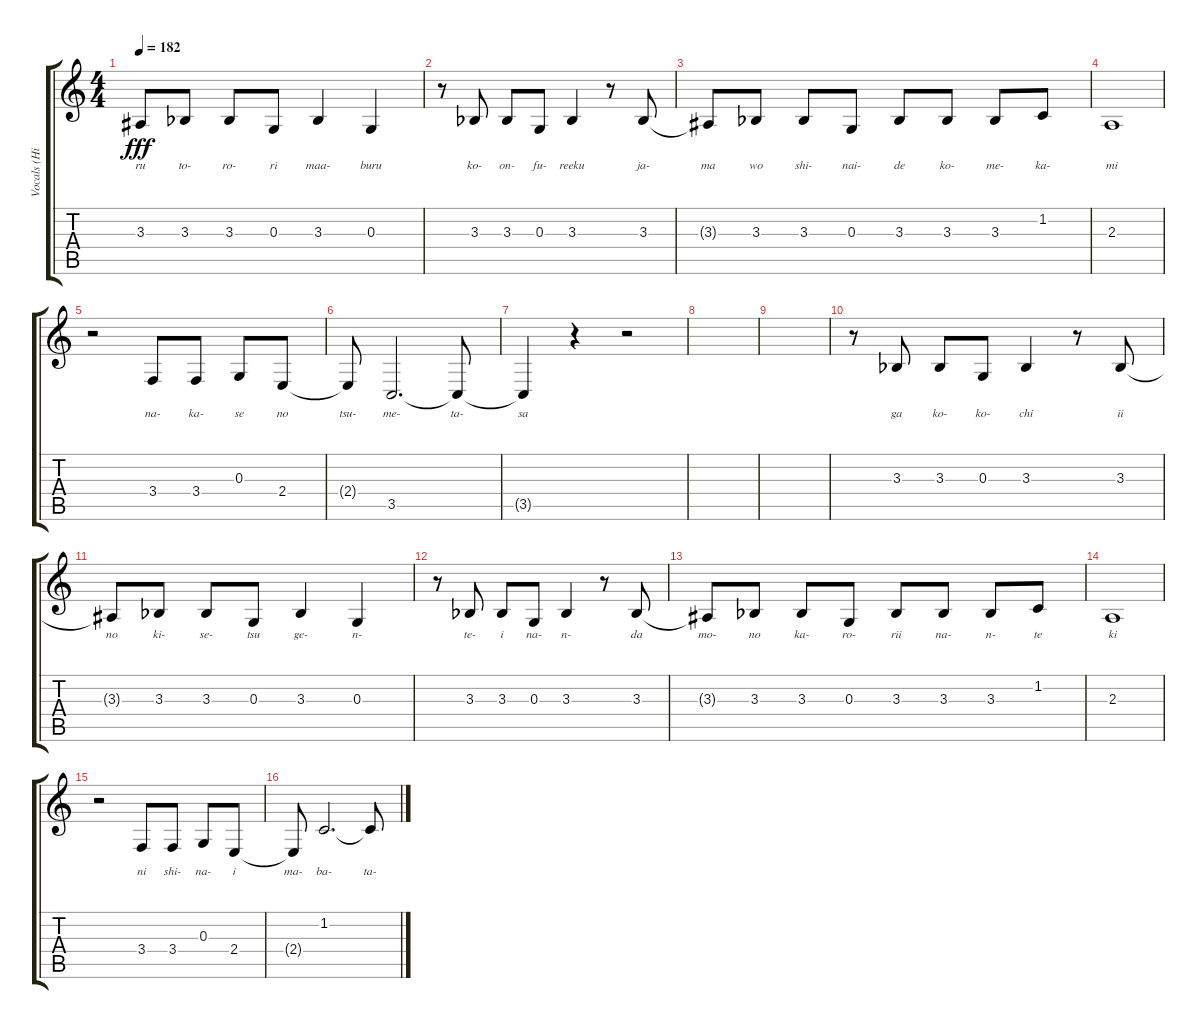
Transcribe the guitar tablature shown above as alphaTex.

\track ("Vocals (Hirasawa Yui)" "Vocals (Hi") {instrument altosax}
\staff {score tabs}
\tuning (E4 B3 G3 D3 A2 E2) {hide}
\ts (4 4)
\tempo 182
\clef g2
\ks c
3.3{t}.8{lyrics (0 "ru") lyrics (1 "") lyrics (2 "") lyrics (3 "") lyrics (4 "") dy fff} 3.3{acc b}.8{lyrics (0 "to-") lyrics (1 "") lyrics (2 "") lyrics (3 "") lyrics (4 "")} 3.3{acc b}.8{lyrics (0 "ro-") lyrics (1 "") lyrics (2 "") lyrics (3 "") lyrics (4 "")} 0.3.8{lyrics (0 "ri") lyrics (1 "") lyrics (2 "") lyrics (3 "") lyrics (4 "")} 3.3{acc b}.4{lyrics (0 "maa-") lyrics (1 "") lyrics (2 "") lyrics (3 "") lyrics (4 "")} 0.3.4{lyrics (0 "buru") lyrics (1 "") lyrics (2 "") lyrics (3 "") lyrics (4 "")} |
r.8 3.3{acc b}.8{lyrics (0 "ko-") lyrics (1 "") lyrics (2 "") lyrics (3 "") lyrics (4 "")} 3.3{acc b}.8{lyrics (0 "on-") lyrics (1 "") lyrics (2 "") lyrics (3 "") lyrics (4 "")} 0.3.8{lyrics (0 "fu-") lyrics (1 "") lyrics (2 "") lyrics (3 "") lyrics (4 "")} 3.3{acc b}.4{lyrics (0 "reeku") lyrics (1 "") lyrics (2 "") lyrics (3 "") lyrics (4 "")} r.8 3.3{acc b}.8{lyrics (0 "ja-") lyrics (1 "") lyrics (2 "") lyrics (3 "") lyrics (4 "")} |
3.3{t}.8{lyrics (0 "ma") lyrics (1 "") lyrics (2 "") lyrics (3 "") lyrics (4 "")} 3.3{acc b}.8{lyrics (0 "wo") lyrics (1 "") lyrics (2 "") lyrics (3 "") lyrics (4 "")} 3.3{acc b}.8{lyrics (0 "shi-") lyrics (1 "") lyrics (2 "") lyrics (3 "") lyrics (4 "")} 0.3.8{lyrics (0 "nai-") lyrics (1 "") lyrics (2 "") lyrics (3 "") lyrics (4 "")} 3.3{acc b}.8{lyrics (0 "de") lyrics (1 "") lyrics (2 "") lyrics (3 "") lyrics (4 "")} 3.3{acc b}.8{lyrics (0 "ko-") lyrics (1 "") lyrics (2 "") lyrics (3 "") lyrics (4 "")} 3.3{acc b}.8{lyrics (0 "me-") lyrics (1 "") lyrics (2 "") lyrics (3 "") lyrics (4 "")} 1.2.8{lyrics (0 "ka-") lyrics (1 "") lyrics (2 "") lyrics (3 "") lyrics (4 "")} |
2.3.1{lyrics (0 "mi") lyrics (1 "") lyrics (2 "") lyrics (3 "") lyrics (4 "")} |
r.2 3.4.8{lyrics (0 "na-") lyrics (1 "") lyrics (2 "") lyrics (3 "") lyrics (4 "")} 3.4.8{lyrics (0 "ka-") lyrics (1 "") lyrics (2 "") lyrics (3 "") lyrics (4 "")} 0.3.8{lyrics (0 "se") lyrics (1 "") lyrics (2 "") lyrics (3 "") lyrics (4 "")} 2.4.8{lyrics (0 "no") lyrics (1 "") lyrics (2 "") lyrics (3 "") lyrics (4 "")} |
2.4{t}.8{lyrics (0 "tsu-") lyrics (1 "") lyrics (2 "") lyrics (3 "") lyrics (4 "")} 3.5.2{d lyrics (0 "me-") lyrics (1 "") lyrics (2 "") lyrics (3 "") lyrics (4 "")} 3.5{t}.8{lyrics (0 "ta-") lyrics (1 "") lyrics (2 "") lyrics (3 "") lyrics (4 "")} |
3.5{t}.4{lyrics (0 "sa") lyrics (1 "") lyrics (2 "") lyrics (3 "") lyrics (4 "")} r.4 r.2 |
|
|
r.8 3.3{acc b}.8{lyrics (0 "ga") lyrics (1 "") lyrics (2 "") lyrics (3 "") lyrics (4 "")} 3.3{acc b}.8{lyrics (0 "ko-") lyrics (1 "") lyrics (2 "") lyrics (3 "") lyrics (4 "")} 0.3.8{lyrics (0 "ko-") lyrics (1 "") lyrics (2 "") lyrics (3 "") lyrics (4 "")} 3.3{acc b}.4{lyrics (0 "chi") lyrics (1 "") lyrics (2 "") lyrics (3 "") lyrics (4 "")} r.8 3.3{acc b}.8{lyrics (0 "ii") lyrics (1 "") lyrics (2 "") lyrics (3 "") lyrics (4 "")} |
3.3{t}.8{lyrics (0 "no") lyrics (1 "") lyrics (2 "") lyrics (3 "") lyrics (4 "")} 3.3{acc b}.8{lyrics (0 "ki-") lyrics (1 "") lyrics (2 "") lyrics (3 "") lyrics (4 "")} 3.3{acc b}.8{lyrics (0 "se-") lyrics (1 "") lyrics (2 "") lyrics (3 "") lyrics (4 "")} 0.3.8{lyrics (0 "tsu") lyrics (1 "") lyrics (2 "") lyrics (3 "") lyrics (4 "")} 3.3{acc b}.4{lyrics (0 "ge-") lyrics (1 "") lyrics (2 "") lyrics (3 "") lyrics (4 "")} 0.3.4{lyrics (0 "n-") lyrics (1 "") lyrics (2 "") lyrics (3 "") lyrics (4 "")} |
r.8 3.3{acc b}.8{lyrics (0 "te-") lyrics (1 "") lyrics (2 "") lyrics (3 "") lyrics (4 "")} 3.3{acc b}.8{lyrics (0 "i") lyrics (1 "") lyrics (2 "") lyrics (3 "") lyrics (4 "")} 0.3.8{lyrics (0 "na-") lyrics (1 "") lyrics (2 "") lyrics (3 "") lyrics (4 "")} 3.3{acc b}.4{lyrics (0 "n-") lyrics (1 "") lyrics (2 "") lyrics (3 "") lyrics (4 "")} r.8 3.3{acc b}.8{lyrics (0 "da") lyrics (1 "") lyrics (2 "") lyrics (3 "") lyrics (4 "")} |
3.3{t}.8{lyrics (0 "mo-") lyrics (1 "") lyrics (2 "") lyrics (3 "") lyrics (4 "")} 3.3{acc b}.8{lyrics (0 "no") lyrics (1 "") lyrics (2 "") lyrics (3 "") lyrics (4 "")} 3.3{acc b}.8{lyrics (0 "ka-") lyrics (1 "") lyrics (2 "") lyrics (3 "") lyrics (4 "")} 0.3.8{lyrics (0 "ro-") lyrics (1 "") lyrics (2 "") lyrics (3 "") lyrics (4 "")} 3.3{acc b}.8{lyrics (0 "rii") lyrics (1 "") lyrics (2 "") lyrics (3 "") lyrics (4 "")} 3.3{acc b}.8{lyrics (0 "na-") lyrics (1 "") lyrics (2 "") lyrics (3 "") lyrics (4 "")} 3.3{acc b}.8{lyrics (0 "n-") lyrics (1 "") lyrics (2 "") lyrics (3 "") lyrics (4 "")} 1.2.8{lyrics (0 "te") lyrics (1 "") lyrics (2 "") lyrics (3 "") lyrics (4 "")} |
2.3.1{lyrics (0 "ki") lyrics (1 "") lyrics (2 "") lyrics (3 "") lyrics (4 "")} |
r.2 3.4.8{lyrics (0 "ni") lyrics (1 "") lyrics (2 "") lyrics (3 "") lyrics (4 "")} 3.4.8{lyrics (0 "shi-") lyrics (1 "") lyrics (2 "") lyrics (3 "") lyrics (4 "")} 0.3.8{lyrics (0 "na-") lyrics (1 "") lyrics (2 "") lyrics (3 "") lyrics (4 "")} 2.4.8{lyrics (0 "i") lyrics (1 "") lyrics (2 "") lyrics (3 "") lyrics (4 "")} |
2.4{t}.8{lyrics (0 "ma-") lyrics (1 "") lyrics (2 "") lyrics (3 "") lyrics (4 "")} 1.2.2{d lyrics (0 "ba-") lyrics (1 "") lyrics (2 "") lyrics (3 "") lyrics (4 "")} 1.2{t}.8{lyrics (0 "ta-") lyrics (1 "") lyrics (2 "") lyrics (3 "") lyrics (4 "")}
